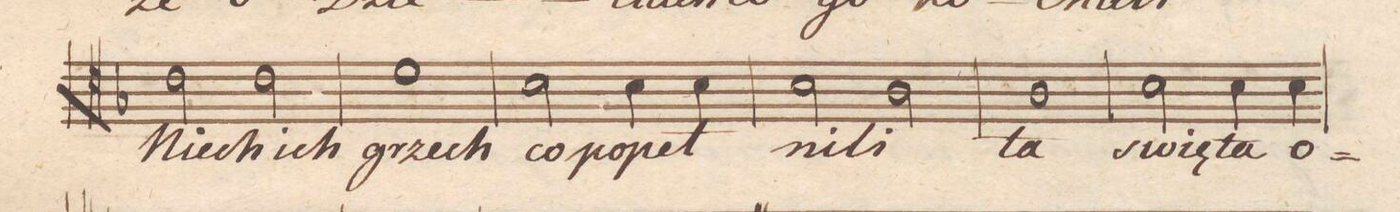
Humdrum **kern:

**kern	**text	**dynam
*I"Tenore.	*	*
*clefC4	*	*
*k[b-]	*	*
*met(c|)	*	*
*M2/2	*	*
2c\	niech	.
2c\	ich	.
=66	=66	=66
1d\	grzech	.
=67	=67	=67
2B-\	co	.
4B-\	po-	.
4B-\	-peł-	.
=68	=68	=68
2c\	-nili	.
2c\	.	.
=69	=69	=69
1A\	ta	.
=70	=70	=70
2B-\	świę-	.
4B-\	-ta	.
4B-\	o-	.
=71	=71	=71
*-	*-	*-
